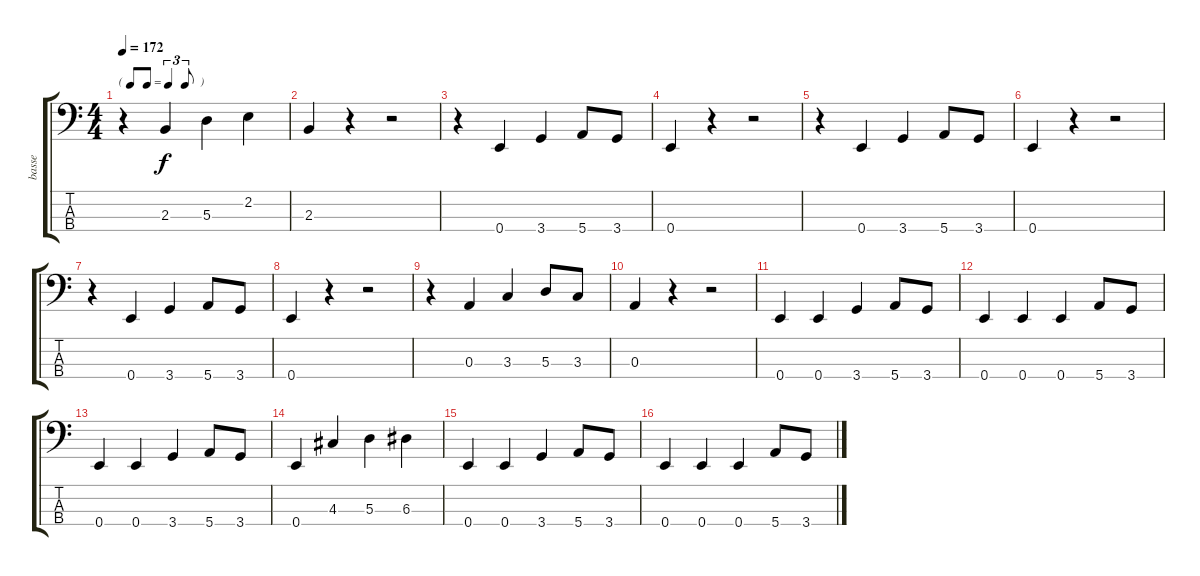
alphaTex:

\track ("basse" "basse") {instrument acousticguitarnylon}
\staff {score tabs}
\tuning (G2 D2 A1 E1) {hide}
\ts (4 4)
\tf triplet8th
\tempo 172
\clef f4
\ks c
r.4{dy f} 2.3.4 5.3.4 2.2.4 |
2.3.4 r.4 r.2 |
r.4 0.4.4 3.4.4 5.4.8 3.4.8 |
0.4.4 r.4 r.2 |
r.4 0.4.4 3.4.4 5.4.8 3.4.8 |
0.4.4 r.4 r.2 |
r.4 0.4.4 3.4.4 5.4.8 3.4.8 |
0.4.4 r.4 r.2 |
r.4 0.3.4 3.3.4 5.3.8 3.3.8 |
0.3.4 r.4 r.2 |
0.4.4 0.4.4 3.4.4 5.4.8 3.4.8 |
0.4.4 0.4.4 0.4.4 5.4.8 3.4.8 |
0.4.4 0.4.4 3.4.4 5.4.8 3.4.8 |
0.4.4 4.3.4 5.3.4 6.3.4 |
0.4.4 0.4.4 3.4.4 5.4.8 3.4.8 |
0.4.4 0.4.4 0.4.4 5.4.8 3.4.8
